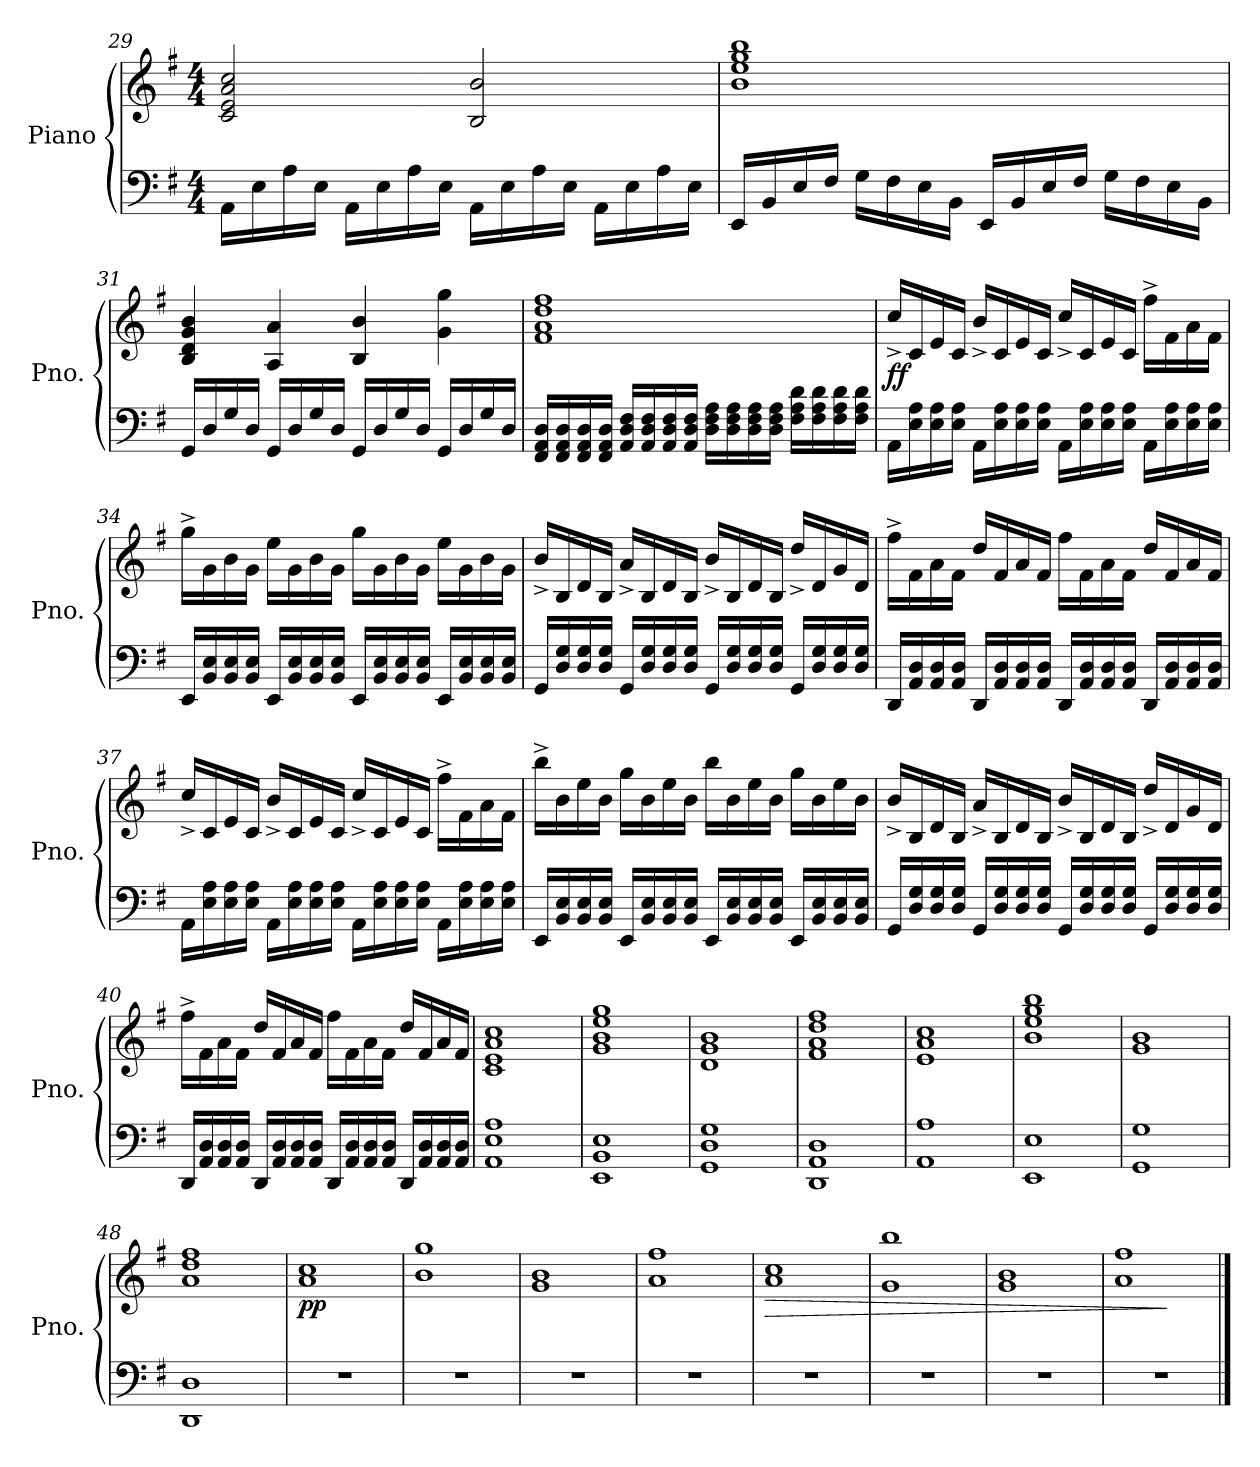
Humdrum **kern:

**kern	**kern	**dynam
*part1	*part1	*part1
*staff2	*staff1	*staff1/2
*I"Piano	*	*
*I'Pno.	*	*
*clefF4	*clefG2	*
*k[f#]	*k[f#]	*
*M4/4	*M4/4	*
=29	=29	=29
16AA\LL	2c/ 2e/ 2a/ 2cc/	.
16E\	.	.
16A\	.	.
16E\JJ	.	.
16AA\LL	.	.
16E\	.	.
16A\	.	.
16E\JJ	.	.
16AA\LL	2B/ 2b/	.
16E\	.	.
16A\	.	.
16E\JJ	.	.
16AA\LL	.	.
16E\	.	.
16A\	.	.
16E\JJ	.	.
!!LO:LB:g=z
=30	=30	=30
16EE/LL	1b 1ee 1gg 1bb	.
16BB/	.	.
16E/	.	.
16F#/JJ	.	.
16G\LL	.	.
16F#\	.	.
16E\	.	.
16BB\JJ	.	.
16EE/LL	.	.
16BB/	.	.
16E/	.	.
16F#/JJ	.	.
16G\LL	.	.
16F#\	.	.
16E\	.	.
16BB\JJ	.	.
=31	=31	=31
16GG/LL	4B/ 4d/ 4g/ 4b/	.
16D/	.	.
16G/	.	.
16D/JJ	.	.
16GG/LL	4A/ 4a/	.
16D/	.	.
16G/	.	.
16D/JJ	.	.
16GG/LL	4B/ 4b/	.
16D/	.	.
16G/	.	.
16D/JJ	.	.
16GG/LL	4g\ 4gg\	.
16D/	.	.
16G/	.	.
16D/JJ	.	.
!!LO:LB:g=z
=32	=32	=32
16FF#/ 16AA/ 16D/LL	1f# 1a 1dd 1ff#	.
16FF#/ 16AA/ 16D/	.	.
16FF#/ 16AA/ 16D/	.	.
16FF#/ 16AA/ 16D/JJ	.	.
16AA/ 16D/ 16F#/LL	.	.
16AA/ 16D/ 16F#/	.	.
16AA/ 16D/ 16F#/	.	.
16AA/ 16D/ 16F#/JJ	.	.
16D\ 16F#\ 16A\LL	.	.
16D\ 16F#\ 16A\	.	.
16D\ 16F#\ 16A\	.	.
16D\ 16F#\ 16A\JJ	.	.
16F#\ 16A\ 16d\LL	.	.
16F#\ 16A\ 16d\	.	.
16F#\ 16A\ 16d\	.	.
16F#\ 16A\ 16d\JJ	.	.
=33	=33	=33
!	!	!LO:DY:b
16AA\LL	16cc^/LL	ff
16E\ 16A\	16c/	.
16E\ 16A\	16e/	.
16E\ 16A\JJ	16c/JJ	.
16AA\LL	16b^/LL	.
16E\ 16A\	16c/	.
16E\ 16A\	16e/	.
16E\ 16A\JJ	16c/JJ	.
16AA\LL	16cc^/LL	.
16E\ 16A\	16c/	.
16E\ 16A\	16e/	.
16E\ 16A\JJ	16c/JJ	.
16AA\LL	16ff#^\LL	.
16E\ 16A\	16f#\	.
16E\ 16A\	16a\	.
16E\ 16A\JJ	16f#\JJ	.
!!LO:PB:g=z
=34	=34	=34
16EE/LL	16gg^\LL	.
16BB/ 16E/	16g\	.
16BB/ 16E/	16b\	.
16BB/ 16E/JJ	16g\JJ	.
16EE/LL	16ee\LL	.
16BB/ 16E/	16g\	.
16BB/ 16E/	16b\	.
16BB/ 16E/JJ	16g\JJ	.
16EE/LL	16gg\LL	.
16BB/ 16E/	16g\	.
16BB/ 16E/	16b\	.
16BB/ 16E/JJ	16g\JJ	.
16EE/LL	16ee\LL	.
16BB/ 16E/	16g\	.
16BB/ 16E/	16b\	.
16BB/ 16E/JJ	16g\JJ	.
=35	=35	=35
16GG/LL	16b^/LL	.
16D/ 16G/	16B/	.
16D/ 16G/	16d/	.
16D/ 16G/JJ	16B/JJ	.
16GG/LL	16a^/LL	.
16D/ 16G/	16B/	.
16D/ 16G/	16d/	.
16D/ 16G/JJ	16B/JJ	.
16GG/LL	16b^/LL	.
16D/ 16G/	16B/	.
16D/ 16G/	16d/	.
16D/ 16G/JJ	16B/JJ	.
16GG/LL	16dd^/LL	.
16D/ 16G/	16d/	.
16D/ 16G/	16g/	.
16D/ 16G/JJ	16d/JJ	.
!!LO:LB:g=z
=36	=36	=36
16DD/LL	16ff#^\LL	.
16AA/ 16D/	16f#\	.
16AA/ 16D/	16a\	.
16AA/ 16D/JJ	16f#\JJ	.
16DD/LL	16dd/LL	.
16AA/ 16D/	16f#/	.
16AA/ 16D/	16a/	.
16AA/ 16D/JJ	16f#/JJ	.
16DD/LL	16ff#\LL	.
16AA/ 16D/	16f#\	.
16AA/ 16D/	16a\	.
16AA/ 16D/JJ	16f#\JJ	.
16DD/LL	16dd/LL	.
16AA/ 16D/	16f#/	.
16AA/ 16D/	16a/	.
16AA/ 16D/JJ	16f#/JJ	.
=37	=37	=37
16AA\LL	16cc^/LL	.
16E\ 16A\	16c/	.
16E\ 16A\	16e/	.
16E\ 16A\JJ	16c/JJ	.
16AA\LL	16b^/LL	.
16E\ 16A\	16c/	.
16E\ 16A\	16e/	.
16E\ 16A\JJ	16c/JJ	.
16AA\LL	16cc^/LL	.
16E\ 16A\	16c/	.
16E\ 16A\	16e/	.
16E\ 16A\JJ	16c/JJ	.
16AA\LL	16ff#^\LL	.
16E\ 16A\	16f#\	.
16E\ 16A\	16a\	.
16E\ 16A\JJ	16f#\JJ	.
!!LO:LB:g=z
=38	=38	=38
16EE/LL	16bb^\LL	.
16BB/ 16E/	16b\	.
16BB/ 16E/	16ee\	.
16BB/ 16E/JJ	16b\JJ	.
16EE/LL	16gg\LL	.
16BB/ 16E/	16b\	.
16BB/ 16E/	16ee\	.
16BB/ 16E/JJ	16b\JJ	.
16EE/LL	16bb\LL	.
16BB/ 16E/	16b\	.
16BB/ 16E/	16ee\	.
16BB/ 16E/JJ	16b\JJ	.
16EE/LL	16gg\LL	.
16BB/ 16E/	16b\	.
16BB/ 16E/	16ee\	.
16BB/ 16E/JJ	16b\JJ	.
=39	=39	=39
16GG/LL	16b^/LL	.
16D/ 16G/	16B/	.
16D/ 16G/	16d/	.
16D/ 16G/JJ	16B/JJ	.
16GG/LL	16a^/LL	.
16D/ 16G/	16B/	.
16D/ 16G/	16d/	.
16D/ 16G/JJ	16B/JJ	.
16GG/LL	16b^/LL	.
16D/ 16G/	16B/	.
16D/ 16G/	16d/	.
16D/ 16G/JJ	16B/JJ	.
16GG/LL	16dd^/LL	.
16D/ 16G/	16d/	.
16D/ 16G/	16g/	.
16D/ 16G/JJ	16d/JJ	.
!!LO:LB:g=z
=40	=40	=40
16DD/LL	16ff#^\LL	.
16AA/ 16D/	16f#\	.
16AA/ 16D/	16a\	.
16AA/ 16D/JJ	16f#\JJ	.
16DD/LL	16dd/LL	.
16AA/ 16D/	16f#/	.
16AA/ 16D/	16a/	.
16AA/ 16D/JJ	16f#/JJ	.
16DD/LL	16ff#\LL	.
16AA/ 16D/	16f#\	.
16AA/ 16D/	16a\	.
16AA/ 16D/JJ	16f#\JJ	.
16DD/LL	16dd/LL	.
16AA/ 16D/	16f#/	.
16AA/ 16D/	16a/	.
16AA/ 16D/JJ	16f#/JJ	.
=41	=41	=41
!	!	!LO:DY:b
!	!	!LO:DY:n=1:b
!	!	!LO:DY:n=2:b
!	!	!LO:DY:n=3:b
1AA 1E 1A	1c 1e 1a 1cc	mp mp mp mp
=42	=42	=42
1EE 1BB 1E	1g 1b 1ee 1gg	.
=43	=43	=43
1GG 1D 1G	1d 1g 1b	.
=44	=44	=44
1DD 1AA 1D	1f# 1a 1dd 1ff#	.
=45	=45	=45
1AA 1A	1e 1a 1cc	.
=46	=46	=46
1EE 1E	1b 1ee 1gg 1bb	.
=47	=47	=47
1GG 1G	1g 1b	.
=48	=48	=48
1DD 1D	1a 1dd 1ff#	.
!!LO:LB:g=z
=49	=49	=49
!	!	!LO:DY:b
!	!	!LO:DY:n=1:b
1r	1a 1cc	p p
=50	=50	=50
1r	1b 1gg	.
=51	=51	=51
1r	1g 1b	.
=52	=52	=52
1r	1a 1ff#	.
=53	=53	=53
!	!	!LO:HP:b
1r	1a 1cc	>
=54	=54	=54
1r	1g 1bb	.
=55	=55	=55
1r	1g 1b	.
=56	=56	=56
1r	1a 1ff#	.
.	.	]
==	==	==
*-	*-	*-
